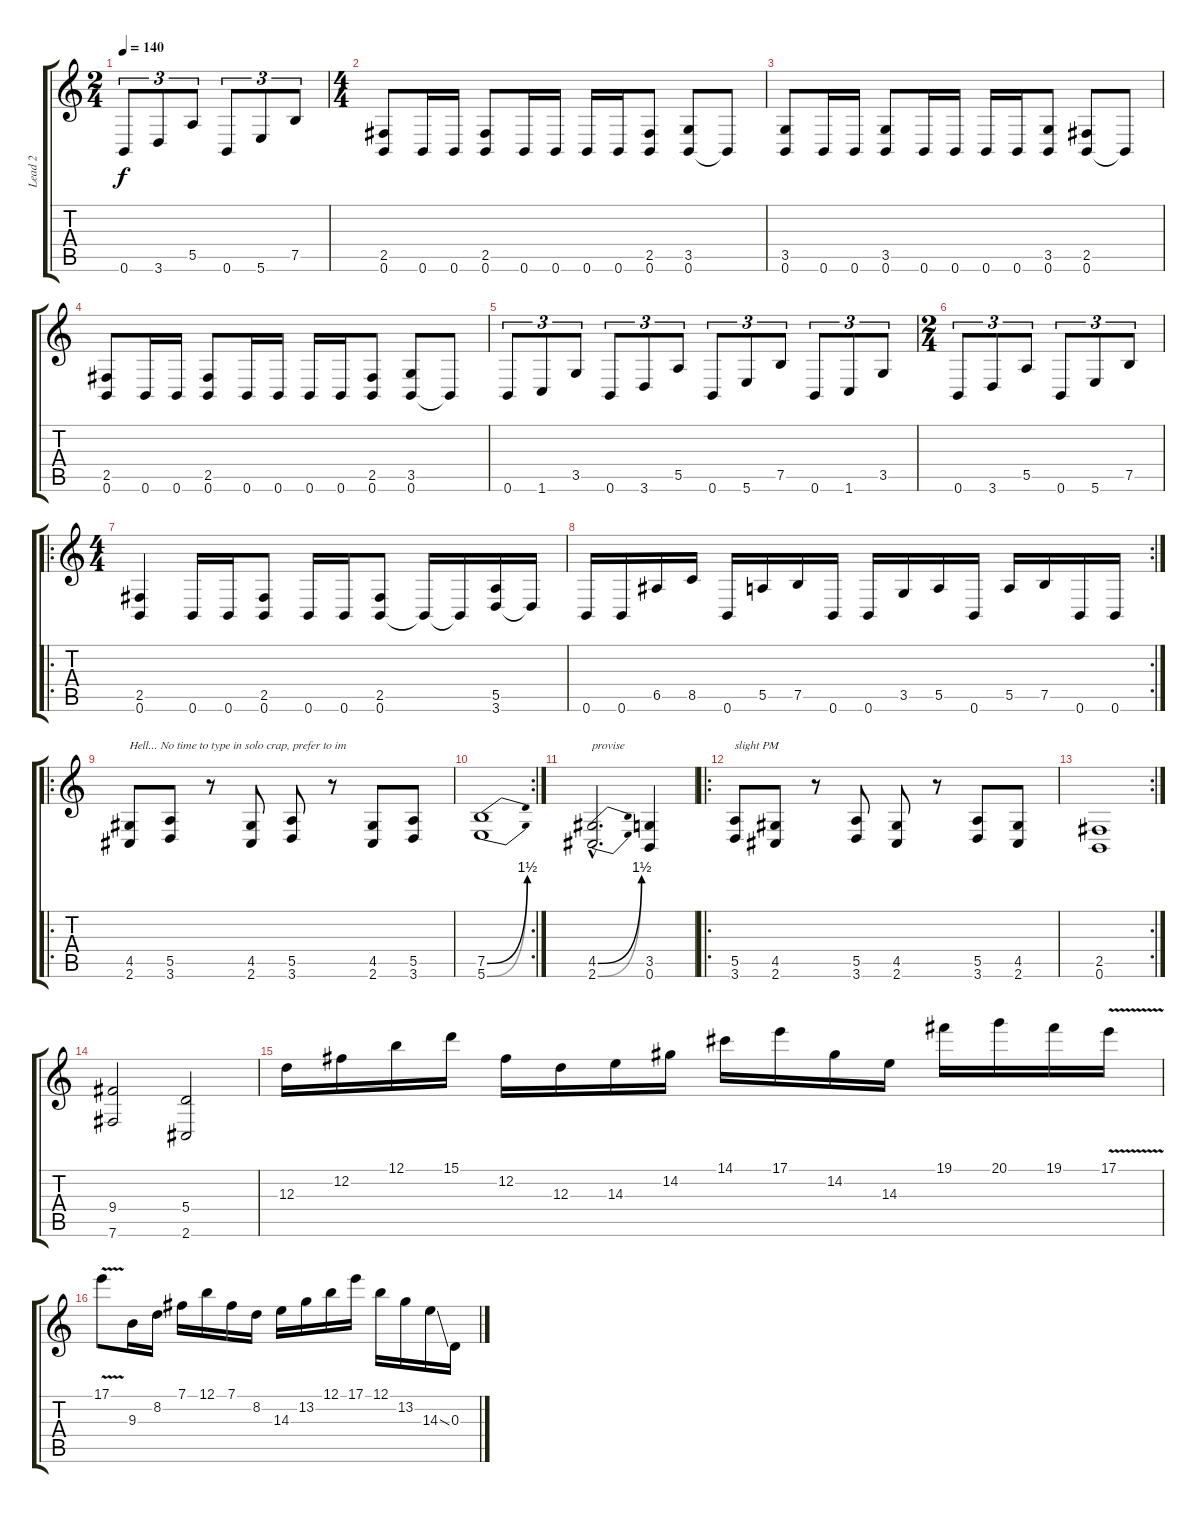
\track ("Lead 2" "Lead 2") {instrument distortionguitar}
\staff {score tabs}
\tuning (B3 Gb3 D3 A2 E2 B1) {hide}
\ts (2 4)
\tempo 140
\clef g2
\ks c
0.6.8{tu (3 2) dy f} 3.6.8{tu (3 2)} 5.5.8{tu (3 2)} 0.6.8{tu (3 2)} 5.6.8{tu (3 2)} 7.5.8{tu (3 2)} |
\ts (4 4)
(2.5 0.6).8 0.6.16 0.6.16 (2.5 0.6).8 0.6.16 0.6.16 0.6.16 0.6.16 (2.5 0.6).8 (3.5 0.6).8 0.6{t}.8 |
(3.5 0.6).8 0.6.16 0.6.16 (3.5 0.6).8 0.6.16 0.6.16 0.6.16 0.6.16 (3.5 0.6).8 (2.5 0.6).8 0.6{t}.8 |
(2.5 0.6).8 0.6.16 0.6.16 (2.5 0.6).8 0.6.16 0.6.16 0.6.16 0.6.16 (2.5 0.6).8 (3.5 0.6).8 0.6{t}.8 |
0.6.8{tu (3 2)} 1.6.8{tu (3 2)} 3.5.8{tu (3 2)} 0.6.8{tu (3 2)} 3.6.8{tu (3 2)} 5.5.8{tu (3 2)} 0.6.8{tu (3 2)} 5.6.8{tu (3 2)} 7.5.8{tu (3 2)} 0.6.8{tu (3 2)} 1.6.8{tu (3 2)} 3.5.8{tu (3 2)} |
\ts (2 4)
0.6.8{tu (3 2)} 3.6.8{tu (3 2)} 5.5.8{tu (3 2)} 0.6.8{tu (3 2)} 5.6.8{tu (3 2)} 7.5.8{tu (3 2)} |
\ro
\ts (4 4)
(2.5 0.6).4 0.6.16 0.6.16 (2.5 0.6).8 0.6.16 0.6.16 (2.5 0.6).8 0.6{t}.16 0.6{t}.16 (5.5 3.6).16 3.6{t}.16 |
\rc 2
0.6.16 0.6.16 6.5.16 8.5.16 0.6.16 5.5.16 7.5.16 0.6.16 0.6.16 3.5.16 5.5.16 0.6.16 5.5.16 7.5.16 0.6.16 0.6.16 |
\ro
(4.5 2.6).8{txt "Hell... No time to type in solo crap, prefer to im"} (5.5 3.6).8 r.8 (4.5 2.6).8 (5.5 3.6).8 r.8 (4.5 2.6).8 (5.5 3.6).8 |
\rc 2
(7.5{be (bend 0 0 60 6)} 5.6{be (bend 0 0 60 6)}).1 |
(4.5{be (bend 0 0 60 6) hac} 2.6{be (bend 0 0 60 6) hac}).2{d txt "provise"} (3.5 0.6).4 |
\ro
(5.5 3.6).8{txt "slight PM"} (4.5 2.6).8 r.8 (5.5 3.6).8 (4.5 2.6).8 r.8 (5.5 3.6).8 (4.5 2.6).8 |
\rc 2
(2.5 0.6).1 |
(9.4 7.6).2 (5.4 2.6).2 |
12.3.16 12.2.16 12.1.16 15.1.16 12.2.16 12.3.16 14.3.16 14.2.16 14.1.16 17.1.16 14.2.16 14.3.16 19.1.16 20.1.16 19.1.16 17.1{v}.16 |
17.1{v}.8 9.3.16 8.2.16 7.1.16 12.1.16 7.1.16 8.2.16 14.3.16 13.2.16 12.1.16 17.1.16 12.1.16 13.2.16 14.3{ss}.16 0.3.16
